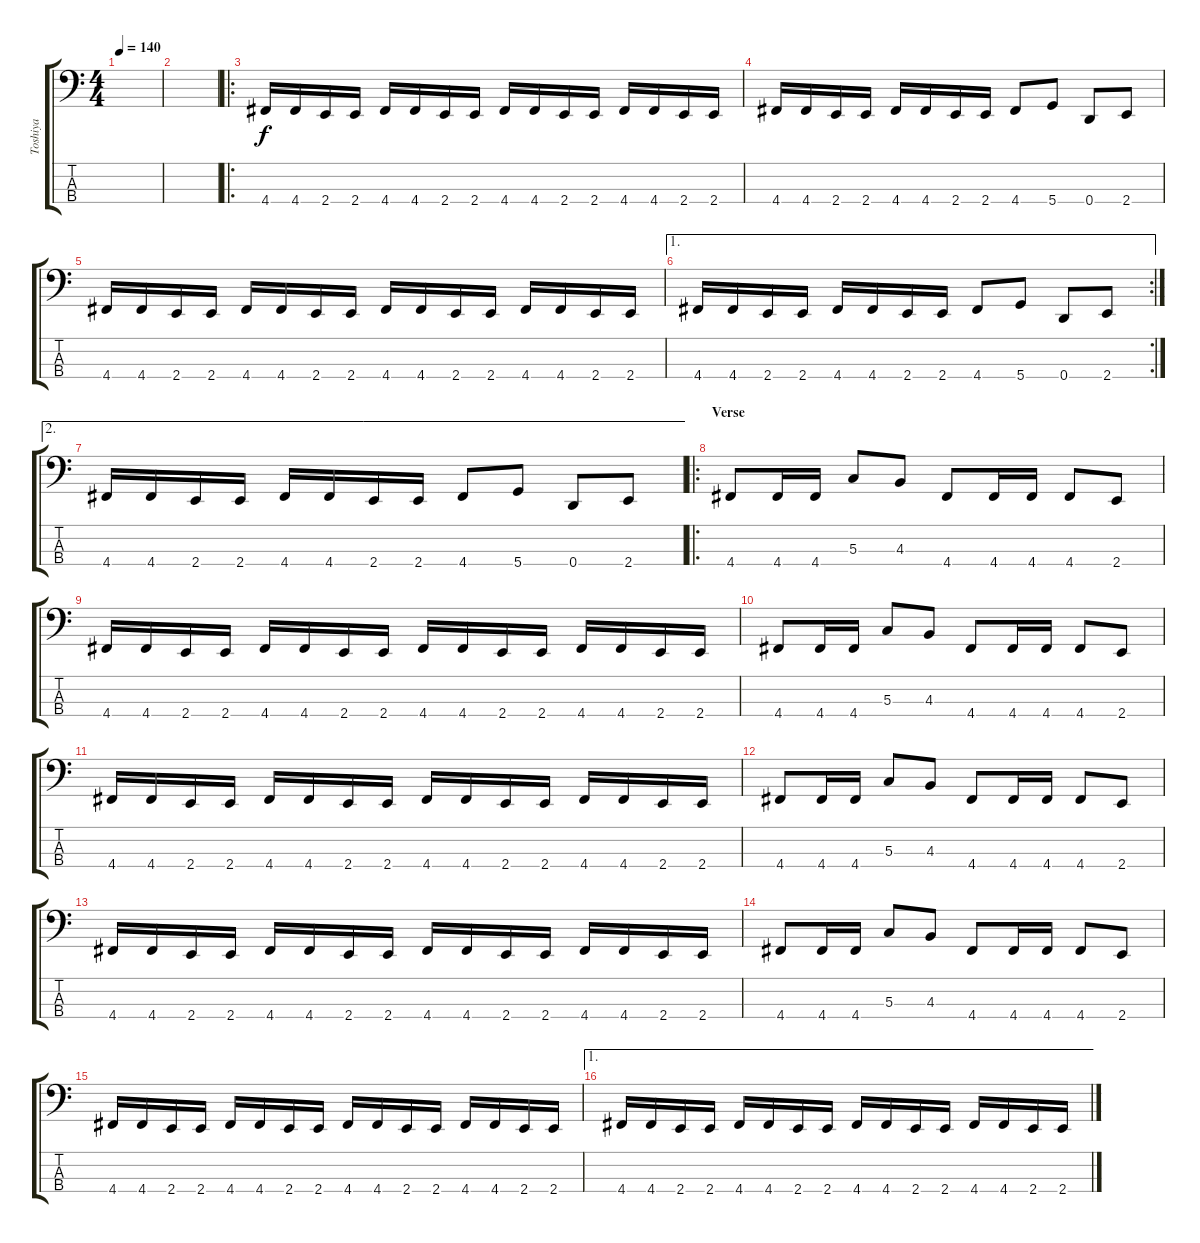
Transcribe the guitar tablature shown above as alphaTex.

\track ("Toshiya" "Toshiya") {instrument electricbasspick}
\staff {score tabs}
\tuning (F2 C2 G1 D1) {hide}
\ts (4 4)
\tempo 140
\clef f4
\ks c
|
|
\ro
4.4.16 4.4.16 2.4.16 2.4.16 4.4.16 4.4.16 2.4.16 2.4.16 4.4.16 4.4.16 2.4.16 2.4.16 4.4.16 4.4.16 2.4.16 2.4.16 |
4.4.16 4.4.16 2.4.16 2.4.16 4.4.16 4.4.16 2.4.16 2.4.16 4.4.8 5.4.8 0.4.8 2.4.8 |
4.4.16 4.4.16 2.4.16 2.4.16 4.4.16 4.4.16 2.4.16 2.4.16 4.4.16 4.4.16 2.4.16 2.4.16 4.4.16 4.4.16 2.4.16 2.4.16 |
\ae 1
\rc 2
4.4.16 4.4.16 2.4.16 2.4.16 4.4.16 4.4.16 2.4.16 2.4.16 4.4.8 5.4.8 0.4.8 2.4.8 |
\ae 2
4.4.16 4.4.16 2.4.16 2.4.16 4.4.16 4.4.16 2.4.16 2.4.16 4.4.8 5.4.8 0.4.8 2.4.8 |
\ro
\section ("" "Verse")
4.4.8 4.4.16 4.4.16 5.3.8 4.3.8 4.4.8 4.4.16 4.4.16 4.4.8 2.4.8 |
4.4.16 4.4.16 2.4.16 2.4.16 4.4.16 4.4.16 2.4.16 2.4.16 4.4.16 4.4.16 2.4.16 2.4.16 4.4.16 4.4.16 2.4.16 2.4.16 |
4.4.8 4.4.16 4.4.16 5.3.8 4.3.8 4.4.8 4.4.16 4.4.16 4.4.8 2.4.8 |
4.4.16 4.4.16 2.4.16 2.4.16 4.4.16 4.4.16 2.4.16 2.4.16 4.4.16 4.4.16 2.4.16 2.4.16 4.4.16 4.4.16 2.4.16 2.4.16 |
4.4.8 4.4.16 4.4.16 5.3.8 4.3.8 4.4.8 4.4.16 4.4.16 4.4.8 2.4.8 |
4.4.16 4.4.16 2.4.16 2.4.16 4.4.16 4.4.16 2.4.16 2.4.16 4.4.16 4.4.16 2.4.16 2.4.16 4.4.16 4.4.16 2.4.16 2.4.16 |
4.4.8 4.4.16 4.4.16 5.3.8 4.3.8 4.4.8 4.4.16 4.4.16 4.4.8 2.4.8 |
4.4.16 4.4.16 2.4.16 2.4.16 4.4.16 4.4.16 2.4.16 2.4.16 4.4.16 4.4.16 2.4.16 2.4.16 4.4.16 4.4.16 2.4.16 2.4.16 |
\ae 1
4.4.16 4.4.16 2.4.16 2.4.16 4.4.16 4.4.16 2.4.16 2.4.16 4.4.16 4.4.16 2.4.16 2.4.16 4.4.16 4.4.16 2.4.16 2.4.16
